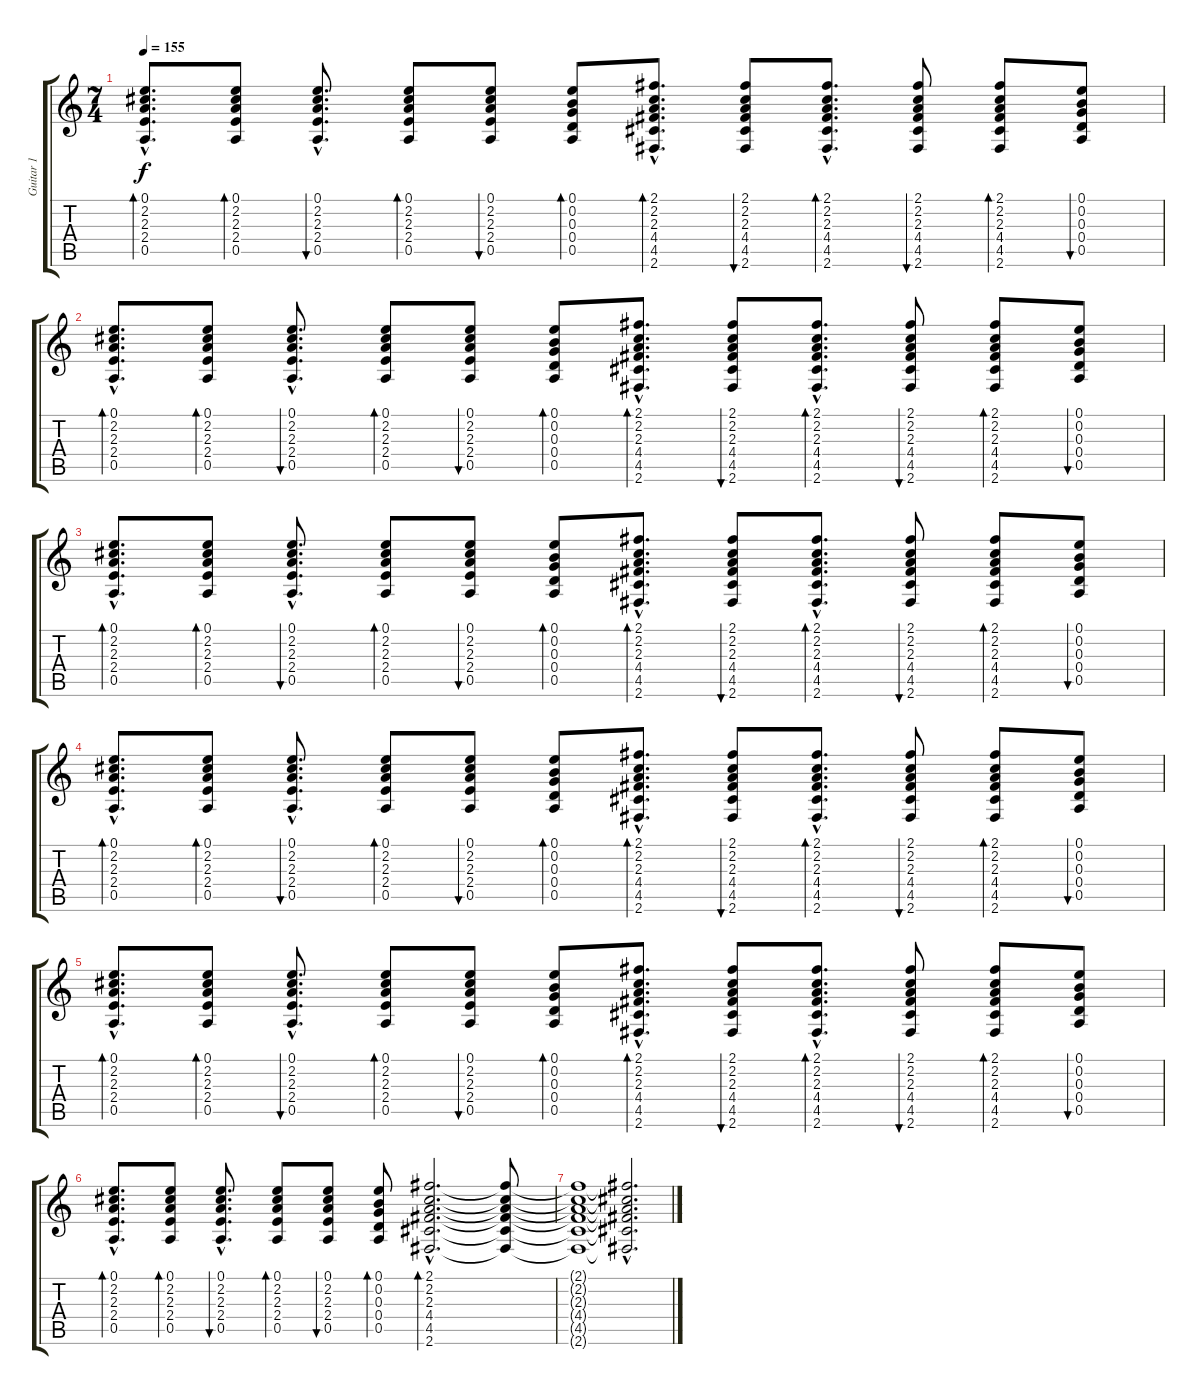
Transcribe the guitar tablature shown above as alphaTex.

\track ("Guitar 1" "Guitar 1") {instrument acousticguitarsteel}
\staff {score tabs}
\tuning (E4 B3 G3 D3 A2 E2) {hide}
\ts (7 4)
\tempo 155
\clef g2
\ks c
(0.1{hac} 2.2{hac} 2.3{hac} 2.4{hac} 0.5{hac}).8{d bd 60 dy f} (0.1 2.2 2.3 2.4 0.5).8{bd 60} (0.1{hac} 2.2{hac} 2.3{hac} 2.4{hac} 0.5{hac}).8{d bu 60} (0.1 2.2 2.3 2.4 0.5).8{bd 60} (0.1 2.2 2.3 2.4 0.5).8{bu 60} (0.1 0.2 0.3 0.4 0.5).8{bd 60} (2.1{hac} 2.2{hac} 2.3{hac} 4.4{hac} 4.5{hac} 2.6{hac}).8{d bd 30} (2.1 2.2 2.3 4.4 4.5 2.6).8{bu 30} (2.1{hac} 2.2{hac} 2.3{hac} 4.4{hac} 4.5{hac} 2.6{hac}).8{d bd 30} (2.1 2.2 2.3 4.4 4.5 2.6).8{bu 30} (2.1 2.2 2.3 4.4 4.5 2.6).8{bd 30} (0.1 0.2 0.3 0.4 0.5).8{bu 30} |
(0.1{hac} 2.2{hac} 2.3{hac} 2.4{hac} 0.5{hac}).8{d bd 60} (0.1 2.2 2.3 2.4 0.5).8{bd 60} (0.1{hac} 2.2{hac} 2.3{hac} 2.4{hac} 0.5{hac}).8{d bu 60} (0.1 2.2 2.3 2.4 0.5).8{bd 60} (0.1 2.2 2.3 2.4 0.5).8{bu 60} (0.1 0.2 0.3 0.4 0.5).8{bd 60} (2.1{hac} 2.2{hac} 2.3{hac} 4.4{hac} 4.5{hac} 2.6{hac}).8{d bd 30} (2.1 2.2 2.3 4.4 4.5 2.6).8{bu 30} (2.1{hac} 2.2{hac} 2.3{hac} 4.4{hac} 4.5{hac} 2.6{hac}).8{d bd 30} (2.1 2.2 2.3 4.4 4.5 2.6).8{bu 30} (2.1 2.2 2.3 4.4 4.5 2.6).8{bd 30} (0.1 0.2 0.3 0.4 0.5).8{bu 30} |
(0.1{hac} 2.2{hac} 2.3{hac} 2.4{hac} 0.5{hac}).8{d bd 60} (0.1 2.2 2.3 2.4 0.5).8{bd 60} (0.1{hac} 2.2{hac} 2.3{hac} 2.4{hac} 0.5{hac}).8{d bu 60} (0.1 2.2 2.3 2.4 0.5).8{bd 60} (0.1 2.2 2.3 2.4 0.5).8{bu 60} (0.1 0.2 0.3 0.4 0.5).8{bd 60} (2.1{hac} 2.2{hac} 2.3{hac} 4.4{hac} 4.5{hac} 2.6{hac}).8{d bd 30} (2.1 2.2 2.3 4.4 4.5 2.6).8{bu 30} (2.1{hac} 2.2{hac} 2.3{hac} 4.4{hac} 4.5{hac} 2.6{hac}).8{d bd 30} (2.1 2.2 2.3 4.4 4.5 2.6).8{bu 30} (2.1 2.2 2.3 4.4 4.5 2.6).8{bd 30} (0.1 0.2 0.3 0.4 0.5).8{bu 30} |
(0.1{hac} 2.2{hac} 2.3{hac} 2.4{hac} 0.5{hac}).8{d bd 60} (0.1 2.2 2.3 2.4 0.5).8{bd 60} (0.1{hac} 2.2{hac} 2.3{hac} 2.4{hac} 0.5{hac}).8{d bu 60} (0.1 2.2 2.3 2.4 0.5).8{bd 60} (0.1 2.2 2.3 2.4 0.5).8{bu 60} (0.1 0.2 0.3 0.4 0.5).8{bd 60} (2.1{hac} 2.2{hac} 2.3{hac} 4.4{hac} 4.5{hac} 2.6{hac}).8{d bd 30} (2.1 2.2 2.3 4.4 4.5 2.6).8{bu 30} (2.1{hac} 2.2{hac} 2.3{hac} 4.4{hac} 4.5{hac} 2.6{hac}).8{d bd 30} (2.1 2.2 2.3 4.4 4.5 2.6).8{bu 30} (2.1 2.2 2.3 4.4 4.5 2.6).8{bd 30} (0.1 0.2 0.3 0.4 0.5).8{bu 30} |
(0.1{hac} 2.2{hac} 2.3{hac} 2.4{hac} 0.5{hac}).8{d bd 60} (0.1 2.2 2.3 2.4 0.5).8{bd 60} (0.1{hac} 2.2{hac} 2.3{hac} 2.4{hac} 0.5{hac}).8{d bu 60} (0.1 2.2 2.3 2.4 0.5).8{bd 60} (0.1 2.2 2.3 2.4 0.5).8{bu 60} (0.1 0.2 0.3 0.4 0.5).8{bd 60} (2.1{hac} 2.2{hac} 2.3{hac} 4.4{hac} 4.5{hac} 2.6{hac}).8{d bd 30} (2.1 2.2 2.3 4.4 4.5 2.6).8{bu 30} (2.1{hac} 2.2{hac} 2.3{hac} 4.4{hac} 4.5{hac} 2.6{hac}).8{d bd 30} (2.1 2.2 2.3 4.4 4.5 2.6).8{bu 30} (2.1 2.2 2.3 4.4 4.5 2.6).8{bd 30} (0.1 0.2 0.3 0.4 0.5).8{bu 30} |
(0.1{hac} 2.2{hac} 2.3{hac} 2.4{hac} 0.5{hac}).8{d bd 30} (0.1 2.2 2.3 2.4 0.5).8{bd 60} (0.1{hac} 2.2{hac} 2.3{hac} 2.4{hac} 0.5{hac}).8{d bu 60} (0.1 2.2 2.3 2.4 0.5).8{bd 60} (0.1 2.2 2.3 2.4 0.5).8{bu 60} (0.1 0.2 0.3 0.4 0.5).8{bd 60} (2.1{hac} 2.2{hac} 2.3{hac} 4.4{hac} 4.5{hac} 2.6{hac}).2{d bd 240} (2.1{t} 2.2{t} 2.3{t} 4.4{t} 4.5{t} 2.6{t}).8 |
(2.1{t} 2.2{t} 2.3{t} 4.4{t} 4.5{t} 2.6{t}).1 (2.1{hac t} 2.2{hac t} 2.3{hac t} 4.4{hac t} 4.5{hac t} 2.6{hac t}).2{d}
